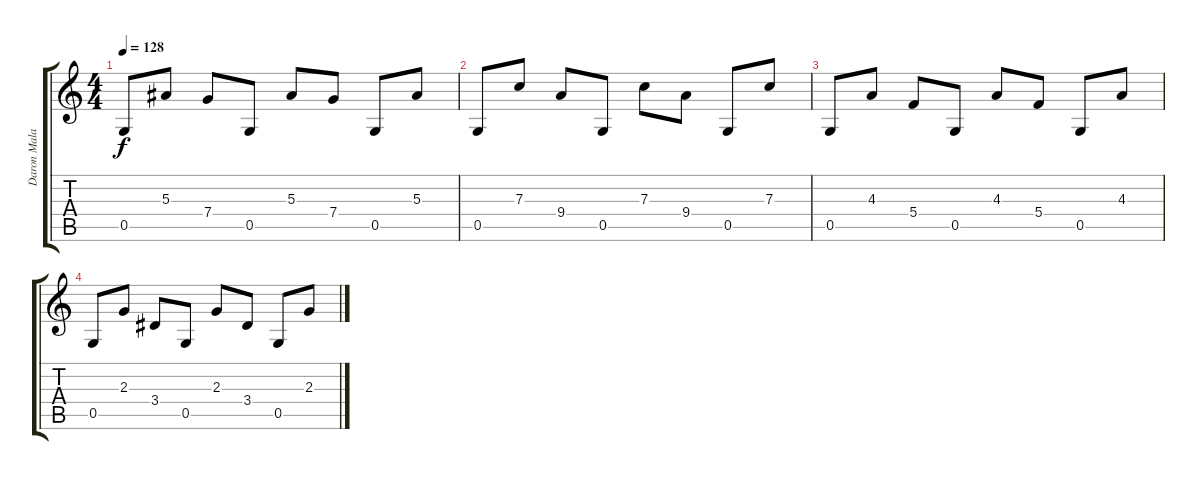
\track ("Daron Malakian " "Daron Mala") {instrument acousticguitarsteel}
\staff {score tabs}
\tuning (D4 A3 F3 C3 G2 C2) {hide}
\ts (4 4)
\tempo 128
\clef g2
\ks c
0.5.8{dy f} 5.3.8 7.4.8 0.5.8 5.3.8 7.4.8 0.5.8 5.3.8 |
0.5.8 7.3.8 9.4.8 0.5.8 7.3.8 9.4.8 0.5.8 7.3.8 |
0.5.8 4.3.8 5.4.8 0.5.8 4.3.8 5.4.8 0.5.8 4.3.8 |
0.5.8 2.3.8 3.4.8 0.5.8 2.3.8 3.4.8 0.5.8 2.3.8
